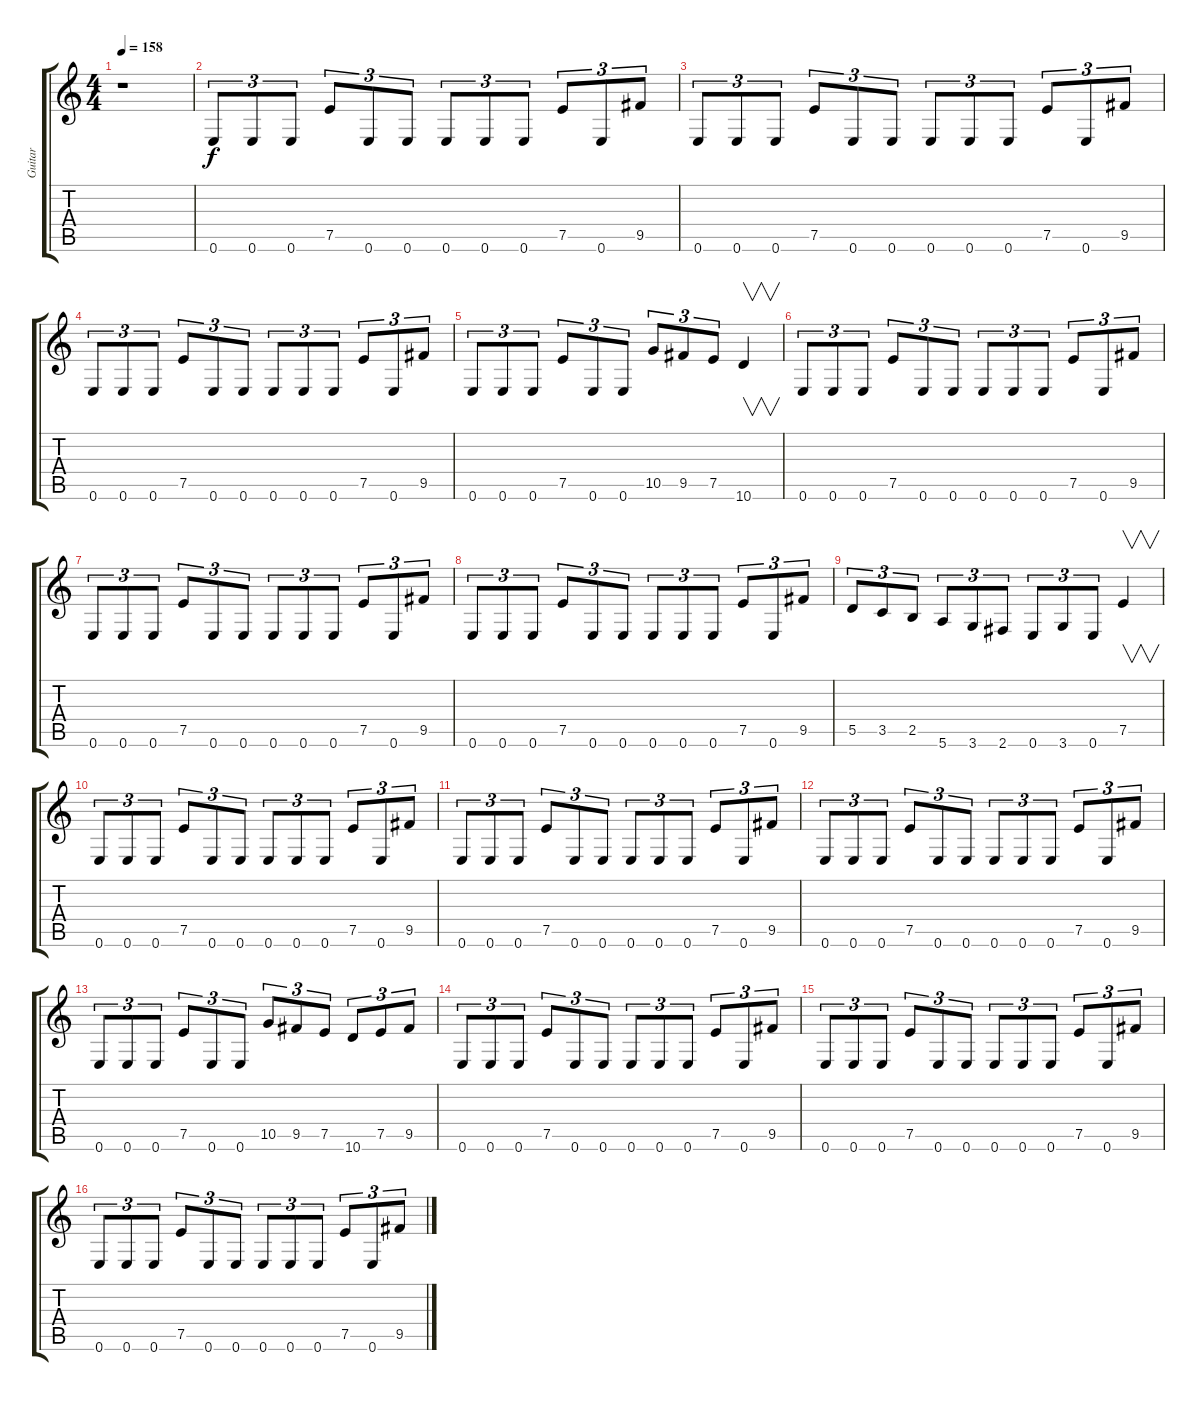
\track ("Guitar" "Guitar") {instrument distortionguitar}
\staff {score tabs}
\tuning (E4 B3 G3 D3 A2 E2) {hide}
\ts (4 4)
\tempo 158
\clef g2
\ks c
r.1{dy f instrument distortionguitar} |
0.6.8{tu (3 2)} 0.6.8{tu (3 2)} 0.6.8{tu (3 2)} 7.5.8{tu (3 2)} 0.6.8{tu (3 2)} 0.6.8{tu (3 2)} 0.6.8{tu (3 2)} 0.6.8{tu (3 2)} 0.6.8{tu (3 2)} 7.5.8{tu (3 2)} 0.6.8{tu (3 2)} 9.5.8{tu (3 2)} |
0.6.8{tu (3 2)} 0.6.8{tu (3 2)} 0.6.8{tu (3 2)} 7.5.8{tu (3 2)} 0.6.8{tu (3 2)} 0.6.8{tu (3 2)} 0.6.8{tu (3 2)} 0.6.8{tu (3 2)} 0.6.8{tu (3 2)} 7.5.8{tu (3 2)} 0.6.8{tu (3 2)} 9.5.8{tu (3 2)} |
0.6.8{tu (3 2)} 0.6.8{tu (3 2)} 0.6.8{tu (3 2)} 7.5.8{tu (3 2)} 0.6.8{tu (3 2)} 0.6.8{tu (3 2)} 0.6.8{tu (3 2)} 0.6.8{tu (3 2)} 0.6.8{tu (3 2)} 7.5.8{tu (3 2)} 0.6.8{tu (3 2)} 9.5.8{tu (3 2)} |
0.6.8{tu (3 2)} 0.6.8{tu (3 2)} 0.6.8{tu (3 2)} 7.5.8{tu (3 2)} 0.6.8{tu (3 2)} 0.6.8{tu (3 2)} 10.5.8{tu (3 2)} 9.5.8{tu (3 2)} 7.5.8{tu (3 2)} 10.6.4{v} |
0.6.8{tu (3 2)} 0.6.8{tu (3 2)} 0.6.8{tu (3 2)} 7.5.8{tu (3 2)} 0.6.8{tu (3 2)} 0.6.8{tu (3 2)} 0.6.8{tu (3 2)} 0.6.8{tu (3 2)} 0.6.8{tu (3 2)} 7.5.8{tu (3 2)} 0.6.8{tu (3 2)} 9.5.8{tu (3 2)} |
0.6.8{tu (3 2)} 0.6.8{tu (3 2)} 0.6.8{tu (3 2)} 7.5.8{tu (3 2)} 0.6.8{tu (3 2)} 0.6.8{tu (3 2)} 0.6.8{tu (3 2)} 0.6.8{tu (3 2)} 0.6.8{tu (3 2)} 7.5.8{tu (3 2)} 0.6.8{tu (3 2)} 9.5.8{tu (3 2)} |
0.6.8{tu (3 2)} 0.6.8{tu (3 2)} 0.6.8{tu (3 2)} 7.5.8{tu (3 2)} 0.6.8{tu (3 2)} 0.6.8{tu (3 2)} 0.6.8{tu (3 2)} 0.6.8{tu (3 2)} 0.6.8{tu (3 2)} 7.5.8{tu (3 2)} 0.6.8{tu (3 2)} 9.5.8{tu (3 2)} |
5.5.8{tu (3 2)} 3.5.8{tu (3 2)} 2.5.8{tu (3 2)} 5.6.8{tu (3 2)} 3.6.8{tu (3 2)} 2.6.8{tu (3 2)} 0.6.8{tu (3 2)} 3.6.8{tu (3 2)} 0.6.8{tu (3 2)} 7.5.4{v} |
0.6.8{tu (3 2)} 0.6.8{tu (3 2)} 0.6.8{tu (3 2)} 7.5.8{tu (3 2)} 0.6.8{tu (3 2)} 0.6.8{tu (3 2)} 0.6.8{tu (3 2)} 0.6.8{tu (3 2)} 0.6.8{tu (3 2)} 7.5.8{tu (3 2)} 0.6.8{tu (3 2)} 9.5.8{tu (3 2)} |
0.6.8{tu (3 2)} 0.6.8{tu (3 2)} 0.6.8{tu (3 2)} 7.5.8{tu (3 2)} 0.6.8{tu (3 2)} 0.6.8{tu (3 2)} 0.6.8{tu (3 2)} 0.6.8{tu (3 2)} 0.6.8{tu (3 2)} 7.5.8{tu (3 2)} 0.6.8{tu (3 2)} 9.5.8{tu (3 2)} |
0.6.8{tu (3 2)} 0.6.8{tu (3 2)} 0.6.8{tu (3 2)} 7.5.8{tu (3 2)} 0.6.8{tu (3 2)} 0.6.8{tu (3 2)} 0.6.8{tu (3 2)} 0.6.8{tu (3 2)} 0.6.8{tu (3 2)} 7.5.8{tu (3 2)} 0.6.8{tu (3 2)} 9.5.8{tu (3 2)} |
0.6.8{tu (3 2)} 0.6.8{tu (3 2)} 0.6.8{tu (3 2)} 7.5.8{tu (3 2)} 0.6.8{tu (3 2)} 0.6.8{tu (3 2)} 10.5.8{tu (3 2)} 9.5.8{tu (3 2)} 7.5.8{tu (3 2)} 10.6.8{tu (3 2)} 7.5.8{tu (3 2)} 9.5.8{tu (3 2)} |
0.6.8{tu (3 2)} 0.6.8{tu (3 2)} 0.6.8{tu (3 2)} 7.5.8{tu (3 2)} 0.6.8{tu (3 2)} 0.6.8{tu (3 2)} 0.6.8{tu (3 2)} 0.6.8{tu (3 2)} 0.6.8{tu (3 2)} 7.5.8{tu (3 2)} 0.6.8{tu (3 2)} 9.5.8{tu (3 2)} |
0.6.8{tu (3 2)} 0.6.8{tu (3 2)} 0.6.8{tu (3 2)} 7.5.8{tu (3 2)} 0.6.8{tu (3 2)} 0.6.8{tu (3 2)} 0.6.8{tu (3 2)} 0.6.8{tu (3 2)} 0.6.8{tu (3 2)} 7.5.8{tu (3 2)} 0.6.8{tu (3 2)} 9.5.8{tu (3 2)} |
0.6.8{tu (3 2)} 0.6.8{tu (3 2)} 0.6.8{tu (3 2)} 7.5.8{tu (3 2)} 0.6.8{tu (3 2)} 0.6.8{tu (3 2)} 0.6.8{tu (3 2)} 0.6.8{tu (3 2)} 0.6.8{tu (3 2)} 7.5.8{tu (3 2)} 0.6.8{tu (3 2)} 9.5.8{tu (3 2)}
